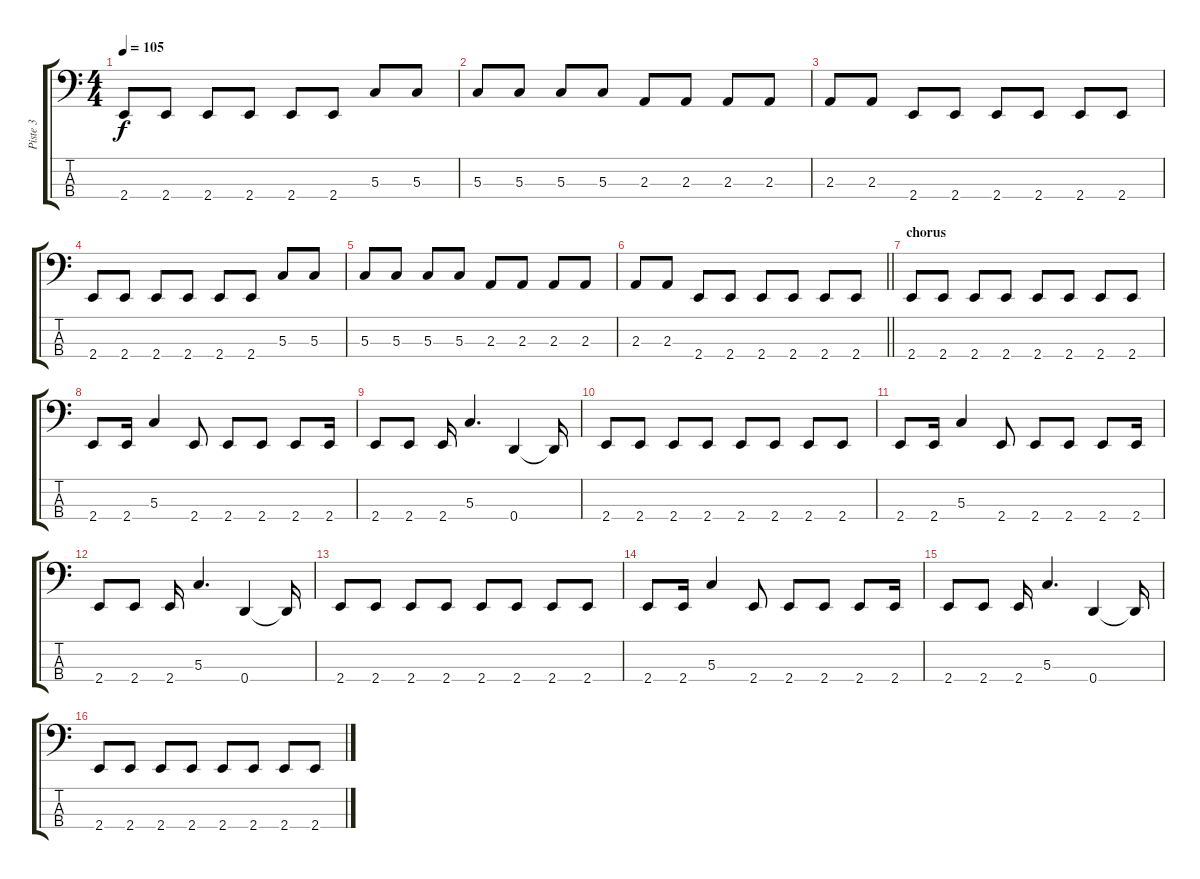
\track ("Piste 3" "Piste 3") {instrument electricbassfinger}
\staff {score tabs}
\tuning (F2 C2 G1 D1) {hide}
\ts (4 4)
\tempo 105
\clef f4
\ks c
2.4.8{dy f} 2.4.8 2.4.8 2.4.8 2.4.8 2.4.8 5.3.8 5.3.8 |
5.3.8 5.3.8 5.3.8 5.3.8 2.3.8 2.3.8 2.3.8 2.3.8 |
2.3.8 2.3.8 2.4.8 2.4.8 2.4.8 2.4.8 2.4.8 2.4.8 |
2.4.8 2.4.8 2.4.8 2.4.8 2.4.8 2.4.8 5.3.8 5.3.8 |
5.3.8 5.3.8 5.3.8 5.3.8 2.3.8 2.3.8 2.3.8 2.3.8 |
\barLineRight lightlight
2.3.8 2.3.8 2.4.8 2.4.8 2.4.8 2.4.8 2.4.8 2.4.8 |
\section ("" "chorus")
2.4.8 2.4.8 2.4.8 2.4.8 2.4.8 2.4.8 2.4.8 2.4.8 |
2.4.8 2.4.16 5.3.4 2.4.8 2.4.8 2.4.8 2.4.8 2.4.16 |
2.4.8 2.4.8 2.4.16 5.3.4{d} 0.4.4 0.4{t}.16 |
2.4.8 2.4.8 2.4.8 2.4.8 2.4.8 2.4.8 2.4.8 2.4.8 |
2.4.8 2.4.16 5.3.4 2.4.8 2.4.8 2.4.8 2.4.8 2.4.16 |
2.4.8 2.4.8 2.4.16 5.3.4{d} 0.4.4 0.4{t}.16 |
2.4.8 2.4.8 2.4.8 2.4.8 2.4.8 2.4.8 2.4.8 2.4.8 |
2.4.8 2.4.16 5.3.4 2.4.8 2.4.8 2.4.8 2.4.8 2.4.16 |
2.4.8 2.4.8 2.4.16 5.3.4{d} 0.4.4 0.4{t}.16 |
2.4.8 2.4.8 2.4.8 2.4.8 2.4.8 2.4.8 2.4.8 2.4.8
